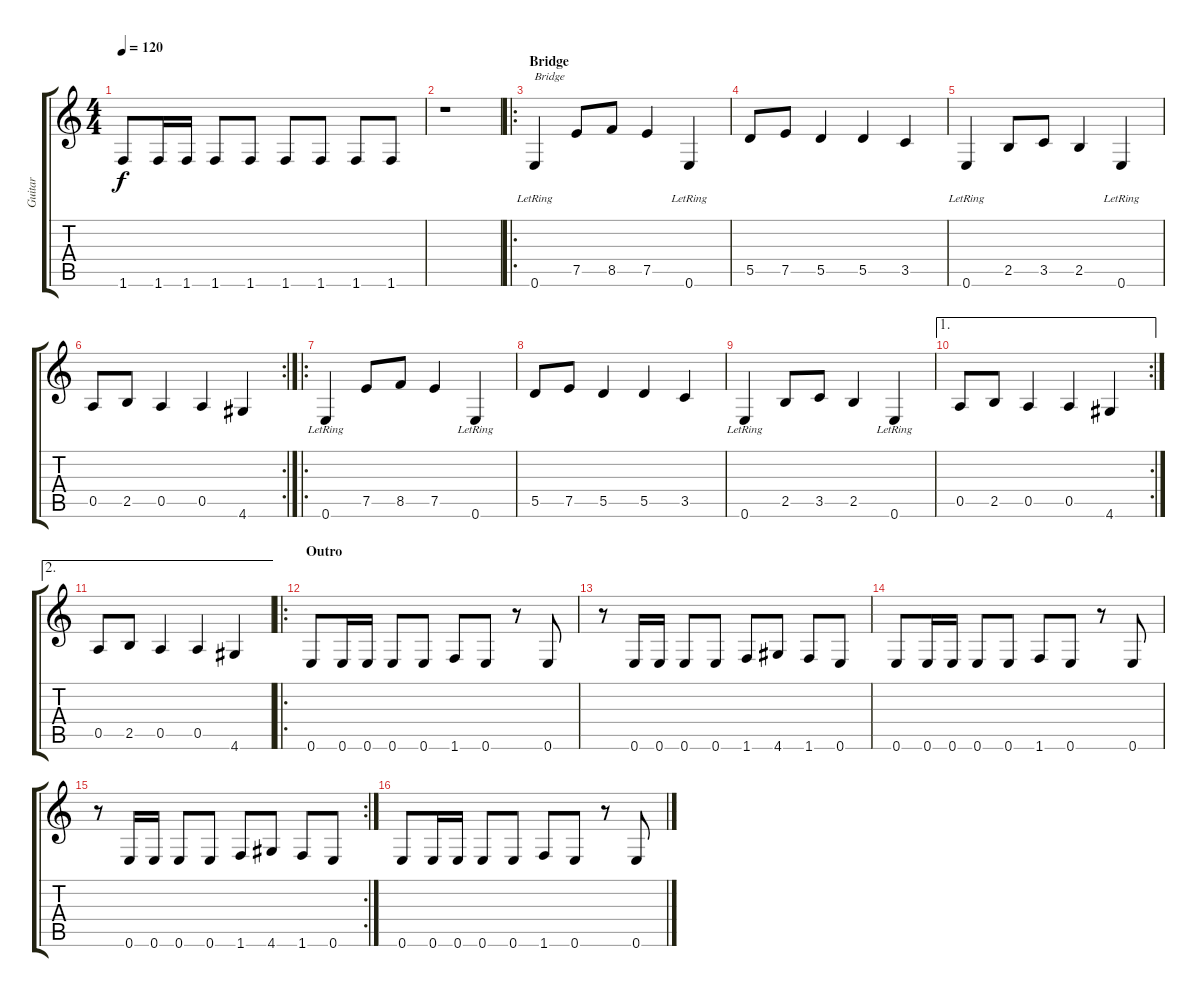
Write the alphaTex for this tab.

\track ("Guitar" "Guitar") {instrument overdrivenguitar}
\staff {score tabs}
\tuning (E4 B3 G3 D3 A2 E2) {hide}
\ts (4 4)
\tempo 120
\clef g2
\ks c
1.6{t}.8{dy f} 1.6.16 1.6.16 1.6.8 1.6.8 1.6.8 1.6.8 1.6.8 1.6.8 |
r.1 |
\ro
\section ("" "Bridge")
0.6{lr}.4{txt "Bridge"} 7.5.8 8.5.8 7.5.4 0.6{lr}.4 |
5.5.8 7.5.8 5.5.4 5.5.4 3.5.4 |
0.6{lr}.4 2.5.8 3.5.8 2.5.4 0.6{lr}.4 |
\rc 2
0.5.8 2.5.8 0.5.4 0.5.4 4.6.4 |
\ro
0.6{lr}.4 7.5.8 8.5.8 7.5.4 0.6{lr}.4 |
5.5.8 7.5.8 5.5.4 5.5.4 3.5.4 |
0.6{lr}.4 2.5.8 3.5.8 2.5.4 0.6{lr}.4 |
\ae 1
\rc 2
0.5.8 2.5.8 0.5.4 0.5.4 4.6.4 |
\ae 2
0.5.8 2.5.8 0.5.4 0.5.4 4.6.4 |
\ro
\section ("" "Outro")
0.6.8 0.6.16 0.6.16 0.6.8 0.6.8 1.6.8 0.6.8 r.8 0.6.8 |
r.8 0.6.16 0.6.16 0.6.8 0.6.8 1.6.8 4.6.8 1.6.8 0.6.8 |
0.6.8 0.6.16 0.6.16 0.6.8 0.6.8 1.6.8 0.6.8 r.8 0.6.8 |
\rc 2
r.8 0.6.16 0.6.16 0.6.8 0.6.8 1.6.8 4.6.8 1.6.8 0.6.8 |
0.6.8 0.6.16 0.6.16 0.6.8 0.6.8 1.6.8 0.6.8 r.8 0.6.8
